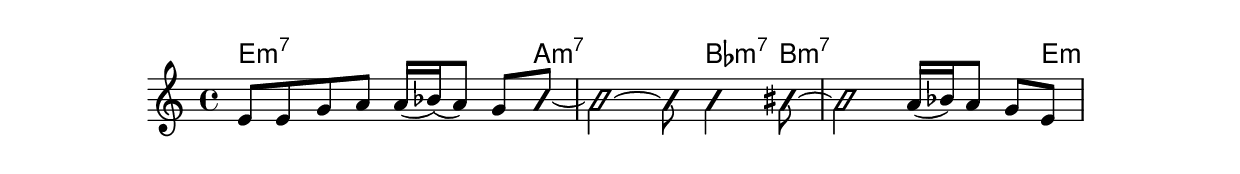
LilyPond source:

\version "2.2.0"
\header {

    texidoc =
"

In improvisation, noteheads do not have a pitch, and have different
shapes. In this example, this is achieved by adding
@code{Pitch_squash_engraver} and setting @code{squashedPosition} when the
improvisation is active.

"

}


improOn = \notes {
    \set squashedPosition = #0
    \override NoteHead  #'style = #'slash
}

improOff = \notes {
    \unset squashedPosition 
    \revert NoteHead #'style
}

global = \notes { s1*3 \bar "|." }

\score {
    <<
	\context ChordNames \chords {
	    e8*7:m7 a2.:m7 bes4:m7 b1:m7 e8:m
	}
	\notes <<
	    \context Voice = melo \transpose c c' {
		e8 e g a a16(bes)(a8) g \improOn
		e8
		~e2~e8 f4 fis8
		~fis2 \improOff a16(bes) a8 g e
	    }
	>>
    >>
    \paper { 
	\context {
	    \VoiceContext
	    \consists Pitch_squash_engraver
	}
	raggedright = ##t
    }
}

